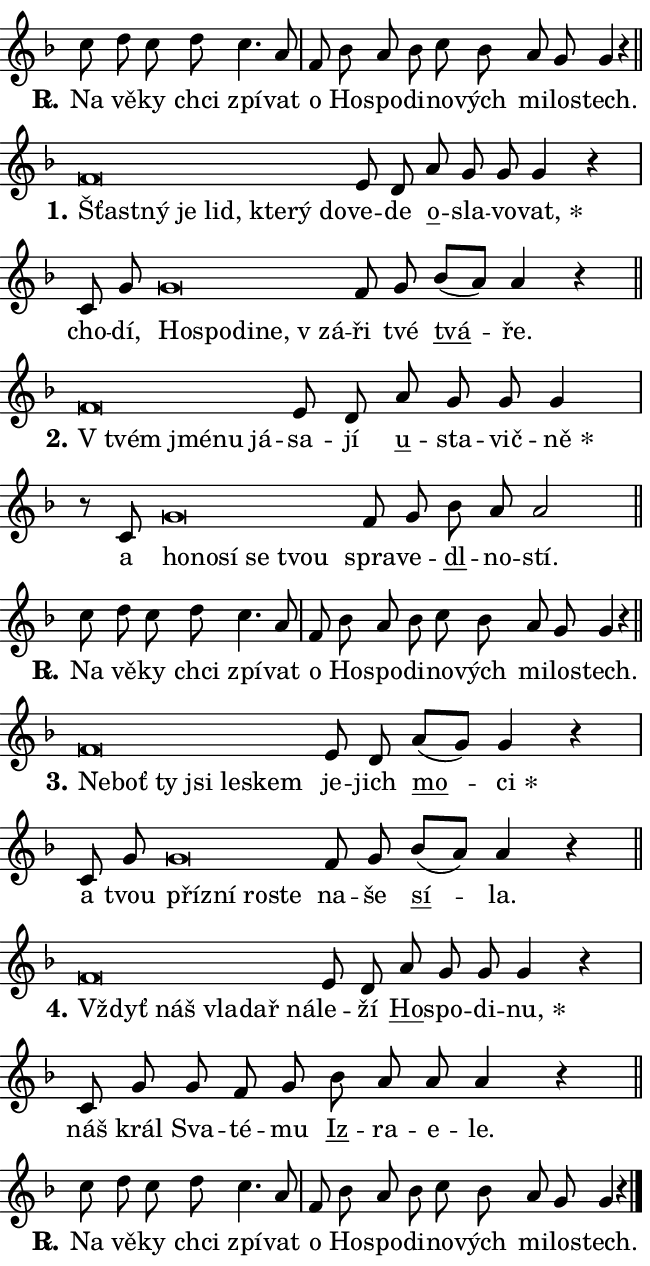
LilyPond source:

\version "2.24.0"
\header { tagline = "" }
\paper {
  indent = 0\cm
  top-margin = 0\cm
  right-margin = 0.13\cm % to fit lyric hyphens
  bottom-margin = 0\cm
  left-margin = 0\cm
  paper-width = 11\cm
  page-breaking = #ly:one-page-breaking
  system-system-spacing.basic-distance = #11
  score-system-spacing.basic-distance = #11
  ragged-last = ##f
}


%% Author: Thomas Morley
%% https://lists.gnu.org/archive/html/lilypond-user/2020-05/msg00002.html
#(define (line-position grob)
"Returns position of @var[grob} in current system:
   @code{'start}, if at first time-step
   @code{'end}, if at last time-step
   @code{'middle} otherwise
"
  (let* ((col (ly:item-get-column grob))
         (ln (ly:grob-object col 'left-neighbor))
         (rn (ly:grob-object col 'right-neighbor))
         (col-to-check-left (if (ly:grob? ln) ln col))
         (col-to-check-right (if (ly:grob? rn) rn col))
         (break-dir-left
           (and
             (ly:grob-property col-to-check-left 'non-musical #f)
             (ly:item-break-dir col-to-check-left)))
         (break-dir-right
           (and
             (ly:grob-property col-to-check-right 'non-musical #f)
             (ly:item-break-dir col-to-check-right))))
        (cond ((eqv? 1 break-dir-left) 'start)
              ((eqv? -1 break-dir-right) 'end)
              (else 'middle))))

#(define (tranparent-at-line-position vctor)
  (lambda (grob)
  "Relying on @code{line-position} select the relevant enry from @var{vctor}.
Used to determine transparency,"
    (case (line-position grob)
      ((end) (not (vector-ref vctor 0)))
      ((middle) (not (vector-ref vctor 1)))
      ((start) (not (vector-ref vctor 2))))))

noteHeadBreakVisibility =
#(define-music-function (break-visibility)(vector?)
"Makes @code{NoteHead}s transparent relying on @var{break-visibility}"
#{
  \override NoteHead.transparent =
    #(tranparent-at-line-position break-visibility)
#})

#(define delete-ledgers-for-transparent-note-heads
  (lambda (grob)
    "Reads whether a @code{NoteHead} is transparent.
If so this @code{NoteHead} is removed from @code{'note-heads} from
@var{grob}, which is supposed to be @code{LedgerLineSpanner}.
As a result ledgers are not printed for this @code{NoteHead}"
    (let* ((nhds-array (ly:grob-object grob 'note-heads))
           (nhds-list
             (if (ly:grob-array? nhds-array)
                 (ly:grob-array->list nhds-array)
                 '()))
           ;; Relies on the transparent-property being done before
           ;; Staff.LedgerLineSpanner.after-line-breaking is executed.
           ;; This is fragile ...
           (to-keep
             (remove
               (lambda (nhd)
                 (ly:grob-property nhd 'transparent #f))
               nhds-list)))
      ;; TODO find a better method to iterate over grob-arrays, similiar
      ;; to filter/remove etc for lists
      ;; For now rebuilt from scratch
      (set! (ly:grob-object grob 'note-heads)  '())
      (for-each
        (lambda (nhd)
          (ly:pointer-group-interface::add-grob grob 'note-heads nhd))
        to-keep))))

squashNotes = {
  \override NoteHead.X-extent = #'(-0.2 . 0.2)
  \override NoteHead.Y-extent = #'(-0.75 . 0)
  \override NoteHead.stencil =
    #(lambda (grob)
       (let ((pos (ly:grob-property grob 'staff-position)))
         (begin
           (if (< pos -7) (display "ERROR: Lower brevis then expected\n") (display ""))
           (if (<= pos -6) ly:text-interface::print ly:note-head::print))))
}
unSquashNotes = {
  \revert NoteHead.X-extent
  \revert NoteHead.Y-extent
  \revert NoteHead.stencil
}

hideNotes = \noteHeadBreakVisibility #begin-of-line-visible
unHideNotes = \noteHeadBreakVisibility #all-visible

% work-around for resetting accidentals
% https://lilypond.org/doc/v2.23/Documentation/notation/displaying-rhythms#unmetered-music
cadenzaMeasure = {
  \cadenzaOff
  \partial 1024 s1024
  \cadenzaOn
}

#(define-markup-command (accent layout props text) (markup?)
  "Underline accented syllable"
  (interpret-markup layout props
    #{\markup \override #'(offset . 4.3) \underline { #text }#}))

responsum = \markup \concat {
  "R" \hspace #-1.05 \path #0.1 #'((moveto 0 0.07) (lineto 0.9 0.8)) \hspace #0.05 "."
}

spaceSize = #0.6828661417322834 % exact space size for TeX Gyre Schola

\layout {
  \context {
    \Staff
    \remove "Time_signature_engraver"
    \override LedgerLineSpanner.after-line-breaking = #delete-ledgers-for-transparent-note-heads
  }
  \context {
    \Lyrics {
      \override LyricSpace.minimum-distance = \spaceSize
      \override LyricText.font-name = #"TeX Gyre Schola"
      \override LyricText.font-size = 1
      \override StanzaNumber.font-name = #"TeX Gyre Schola Bold"
      \override StanzaNumber.font-size = 1
    }
  }
  \context {
    \Score 
    \override NoteHead.text =
      #(lambda (grob) 
        (let ((pos (ly:grob-property grob 'staff-position)))
          #{\markup {
            \combine
              \halign #-0.55 \raise #(if (= pos -6) 0 0.5) \override #'(thickness . 2) \draw-line #'(3.2 . 0)
              \musicglyph "noteheads.sM1"
          }#}))
  }
}

% magnetic-lyrics.ily
%
%   written by
%     Jean Abou Samra <jean@abou-samra.fr>
%     Werner Lemberg <wl@gnu.org>
%
%   adapted by
%     Jiri Hon <jiri.hon@gmail.com>
%
% Version 2022-Apr-15

% https://www.mail-archive.com/lilypond-user@gnu.org/msg149350.html

#(define (Left_hyphen_pointer_engraver context)
   "Collect syllable-hyphen-syllable occurrences in lyrics and store
them in properties.  This engraver only looks to the left.  For
example, if the lyrics input is @code{foo -- bar}, it does the
following.

@itemize @bullet
@item
Set the @code{text} property of the @code{LyricHyphen} grob between
@q{foo} and @q{bar} to @code{foo}.

@item
Set the @code{left-hyphen} property of the @code{LyricText} grob with
text @q{foo} to the @code{LyricHyphen} grob between @q{foo} and
@q{bar}.
@end itemize

Use this auxiliary engraver in combination with the
@code{lyric-@/text::@/apply-@/magnetic-@/offset!} hook."
   (let ((hyphen #f)
         (text #f))
     (make-engraver
      (acknowledgers
       ((lyric-syllable-interface engraver grob source-engraver)
        (set! text grob)))
      (end-acknowledgers
       ((lyric-hyphen-interface engraver grob source-engraver)
        ;(when (not (grob::has-interface grob 'lyric-space-interface))
          (set! hyphen grob)));)
      ((stop-translation-timestep engraver)
       (when (and text hyphen)
         (ly:grob-set-object! text 'left-hyphen hyphen))
       (set! text #f)
       (set! hyphen #f)))))

#(define (lyric-text::apply-magnetic-offset! grob)
   "If the space between two syllables is less than the value in
property @code{LyricText@/.details@/.squash-threshold}, move the right
syllable to the left so that it gets concatenated with the left
syllable.

Use this function as a hook for
@code{LyricText@/.after-@/line-@/breaking} if the
@code{Left_@/hyphen_@/pointer_@/engraver} is active."
   (let ((hyphen (ly:grob-object grob 'left-hyphen #f)))
     (when hyphen
       (let ((left-text (ly:spanner-bound hyphen LEFT)))
         (when (grob::has-interface left-text 'lyric-syllable-interface)
           (let* ((common (ly:grob-common-refpoint grob left-text X))
                  (this-x-ext (ly:grob-extent grob common X))
                  (left-x-ext
                   (begin
                     ;; Trigger magnetism for left-text.
                     (ly:grob-property left-text 'after-line-breaking)
                     (ly:grob-extent left-text common X)))
                  ;; `delta` is the gap width between two syllables.
                  (delta (- (interval-start this-x-ext)
                            (interval-end left-x-ext)))
                  (details (ly:grob-property grob 'details))
                  (threshold (assoc-get 'squash-threshold details 0.2)))
             (when (< delta threshold)
               (let* (;; We have to manipulate the input text so that
                      ;; ligatures crossing syllable boundaries are not
                      ;; disabled.  For languages based on the Latin
                      ;; script this is essentially a beautification.
                      ;; However, for non-Western scripts it can be a
                      ;; necessity.
                      (lt (ly:grob-property left-text 'text))
                      (rt (ly:grob-property grob 'text))
                      (is-space (grob::has-interface hyphen 'lyric-space-interface))
                      (space (if is-space " " ""))
                      (extra-delta (if is-space spaceSize 0))
                      ;; Append new syllable.
                      (ltrt-space (if (and (string? lt) (string? rt))
                                (string-append lt space rt)
                                (make-concat-markup (list lt space rt))))
                      ;; Right-align `ltrt` to the right side.
                      (ltrt-space-markup (grob-interpret-markup
                               grob
                               (make-translate-markup
                                (cons (interval-length this-x-ext) 0)
                                (make-right-align-markup ltrt-space)))))
                 (begin
                   ;; Don't print `left-text`.
                   (ly:grob-set-property! left-text 'stencil #f)
                   ;; Set text and stencil (which holds all collected
                   ;; syllables so far) and shift it to the left.
                   (ly:grob-set-property! grob 'text ltrt-space)
                   (ly:grob-set-property! grob 'stencil ltrt-space-markup)
                   (ly:grob-translate-axis! grob (- (- delta extra-delta)) X))))))))))


#(define (lyric-hyphen::displace-bounds-first grob)
   ;; Make very sure this callback isn't triggered too early.
   (let ((left (ly:spanner-bound grob LEFT))
         (right (ly:spanner-bound grob RIGHT)))
     (ly:grob-property left 'after-line-breaking)
     (ly:grob-property right 'after-line-breaking)
     (ly:lyric-hyphen::print grob)))

squashThreshold = #0.4

\layout {
  \context {
    \Lyrics
    \consists #Left_hyphen_pointer_engraver
    \override LyricText.after-line-breaking =
      #lyric-text::apply-magnetic-offset!
    \override LyricHyphen.stencil = #lyric-hyphen::displace-bounds-first
    \override LyricText.details.squash-threshold = \squashThreshold
    \override LyricHyphen.minimum-distance = 0
    \override LyricHyphen.minimum-length = \squashThreshold
  }
}

squashText = \override LyricText.details.squash-threshold = 9999
unSquashText = \override LyricText.details.squash-threshold = \squashThreshold

leftText = \override LyricText.self-alignment-X = #LEFT
unLeftText = \revert LyricText.self-alignment-X

starOffset = #(lambda (grob) 
                (let ((x_offset (ly:self-alignment-interface::aligned-on-x-parent grob)))
                  (if (= x_offset 0) 0 (+ x_offset 1.2))))

star = #(define-music-function (syllable)(string?)
"Append star separator at the end of a syllable"
#{
  \once \override LyricText.X-offset = #starOffset
  \lyricmode { \markup {
    #syllable
    \override #'((font-name . "TeX Gyre Schola Bold")) \hspace #0.2 \lower #0.65 \larger "*"
  } }
#})

starAccent = #(define-music-function (syllable)(string?)
"Append star separator at the end of a syllable and make accent"
#{
  \once \override LyricText.X-offset = #starOffset
  \lyricmode { \markup {
    \accent #syllable
    \override #'((font-name . "TeX Gyre Schola Bold")) \hspace #0.2 \lower #0.65 \larger "*"
  } }
#})

breath = #(define-music-function (syllable)(string?)
"Append breathing indicator at the end of a syllable"
#{
  \lyricmode { \markup { #syllable "+" } }
#})

optionalBreath = #(define-music-function (syllable)(string?)
"Append optional breathing indicator at the end of a syllable"
#{
  \lyricmode { \markup { #syllable "(+)" } }
#})


\score {
    <<
        \new Voice = "melody" { \cadenzaOn \key f \major \relative { c''8 d c d c4. a8 \cadenzaMeasure \bar "|" f bes a bes \bar "" c bes \bar "" a g g4 r \cadenzaMeasure \bar "||" \break } }
        \new Lyrics \lyricsto "melody" { \lyricmode { \set stanza = \responsum
Na vě -- ky chci zpí -- vat o Ho -- spo -- di -- no -- vých mi -- lo -- stech. } }
    >>
    \layout {}
}

\score {
    <<
        \new Voice = "melody" { \cadenzaOn \key f \major \relative { \squashNotes f'\breve*1/16 \hideNotes \breve*1/16 \bar "" \breve*1/16 \bar "" \breve*1/16 \bar "" \breve*1/16 \bar "" \breve*1/16 \breve*1/16 \bar "" \unHideNotes \unSquashNotes e8 d \bar "" a' g g g4 r \cadenzaMeasure \bar "|" c,8 g' \bar "" \squashNotes g\breve*1/16 \hideNotes \breve*1/16 \bar "" \breve*1/16 \bar "" \breve*1/16 \breve*1/16 \bar "" \unHideNotes \unSquashNotes f8 g \bar "" bes[( a)] a4 r \cadenzaMeasure \bar "||" \break } }
        \new Lyrics \lyricsto "melody" { \lyricmode { \set stanza = "1."
\leftText Šťast -- \squashText ný je lid, kte -- rý do -- \unLeftText \unSquashText ve -- de \markup \accent o -- sla -- vo -- \star vat, cho -- dí, \leftText Ho -- \squashText spo -- di -- ne, "v zá" -- \unLeftText \unSquashText ři tvé \markup \accent tvá -- ře. } }
    >>
    \layout {}
}

\score {
    <<
        \new Voice = "melody" { \cadenzaOn \key f \major \relative { \squashNotes f'\breve*1/16 \hideNotes \breve*1/16 \bar "" \breve*1/16 \breve*1/16 \bar "" \unHideNotes \unSquashNotes e8 d \bar "" a' g g g4 \cadenzaMeasure \bar "|" r8 c,8 \squashNotes g'\breve*1/16 \hideNotes \breve*1/16 \bar "" \breve*1/16 \bar "" \breve*1/16 \breve*1/16 \bar "" \unHideNotes \unSquashNotes f8 g \bar "" bes a a2 \cadenzaMeasure \bar "||" \break } }
        \new Lyrics \lyricsto "melody" { \lyricmode { \set stanza = "2."
\leftText "V tvém" \squashText jmé -- nu já -- \unLeftText \unSquashText sa -- jí \markup \accent u -- sta -- vič -- \star ně a \leftText ho -- \squashText no -- sí se tvou \unLeftText \unSquashText spra -- ve -- \markup \accent dl -- no -- stí. } }
    >>
    \layout {}
}

\score {
    <<
        \new Voice = "melody" { \cadenzaOn \key f \major \relative { c''8 d c d c4. a8 \cadenzaMeasure \bar "|" f bes a bes \bar "" c bes \bar "" a g g4 r \cadenzaMeasure \bar "||" \break } }
        \new Lyrics \lyricsto "melody" { \lyricmode { \set stanza = \responsum
Na vě -- ky chci zpí -- vat o Ho -- spo -- di -- no -- vých mi -- lo -- stech. } }
    >>
    \layout {}
}

\score {
    <<
        \new Voice = "melody" { \cadenzaOn \key f \major \relative { \squashNotes f'\breve*1/16 \hideNotes \breve*1/16 \bar "" \breve*1/16 \bar "" \breve*1/16 \bar "" \breve*1/16 \breve*1/16 \bar "" \unHideNotes \unSquashNotes e8 d \bar "" a'[( g)] g4 r \cadenzaMeasure \bar "|" c,8 g' \bar "" \squashNotes g\breve*1/16 \hideNotes \breve*1/16 \bar "" \breve*1/16 \breve*1/16 \bar "" \unHideNotes \unSquashNotes f8 g \bar "" bes[( a)] a4 r \cadenzaMeasure \bar "||" \break } }
        \new Lyrics \lyricsto "melody" { \lyricmode { \set stanza = "3."
\leftText Ne -- \squashText boť ty jsi le -- skem \unLeftText \unSquashText je -- jich \markup \accent mo -- \star ci a tvou \leftText pří -- \squashText zní ro -- ste \unLeftText \unSquashText na -- še \markup \accent sí -- la. } }
    >>
    \layout {}
}

\score {
    <<
        \new Voice = "melody" { \cadenzaOn \key f \major \relative { \squashNotes f'\breve*1/16 \hideNotes \breve*1/16 \bar "" \breve*1/16 \bar "" \breve*1/16 \breve*1/16 \bar "" \unHideNotes \unSquashNotes e8 d \bar "" a' g g g4 r \cadenzaMeasure \bar "|" c,8 g' \bar "" g f8 g \bar "" bes a a a4 r \cadenzaMeasure \bar "||" \break } }
        \new Lyrics \lyricsto "melody" { \lyricmode { \set stanza = "4."
\leftText Vždyť \squashText náš vla -- dař ná -- \unLeftText \unSquashText le -- ží \markup \accent Ho -- spo -- di -- \star nu, náš král Sva -- té -- mu \markup \accent Iz -- ra -- e -- le. } }
    >>
    \layout {}
}

\score {
    <<
        \new Voice = "melody" { \cadenzaOn \key f \major \relative { c''8 d c d c4. a8 \cadenzaMeasure \bar "|" f bes a bes \bar "" c bes \bar "" a g g4 r \cadenzaMeasure \bar "||" \break } \bar "|." }
        \new Lyrics \lyricsto "melody" { \lyricmode { \set stanza = \responsum
Na vě -- ky chci zpí -- vat o Ho -- spo -- di -- no -- vých mi -- lo -- stech. } }
    >>
    \layout {}
}
